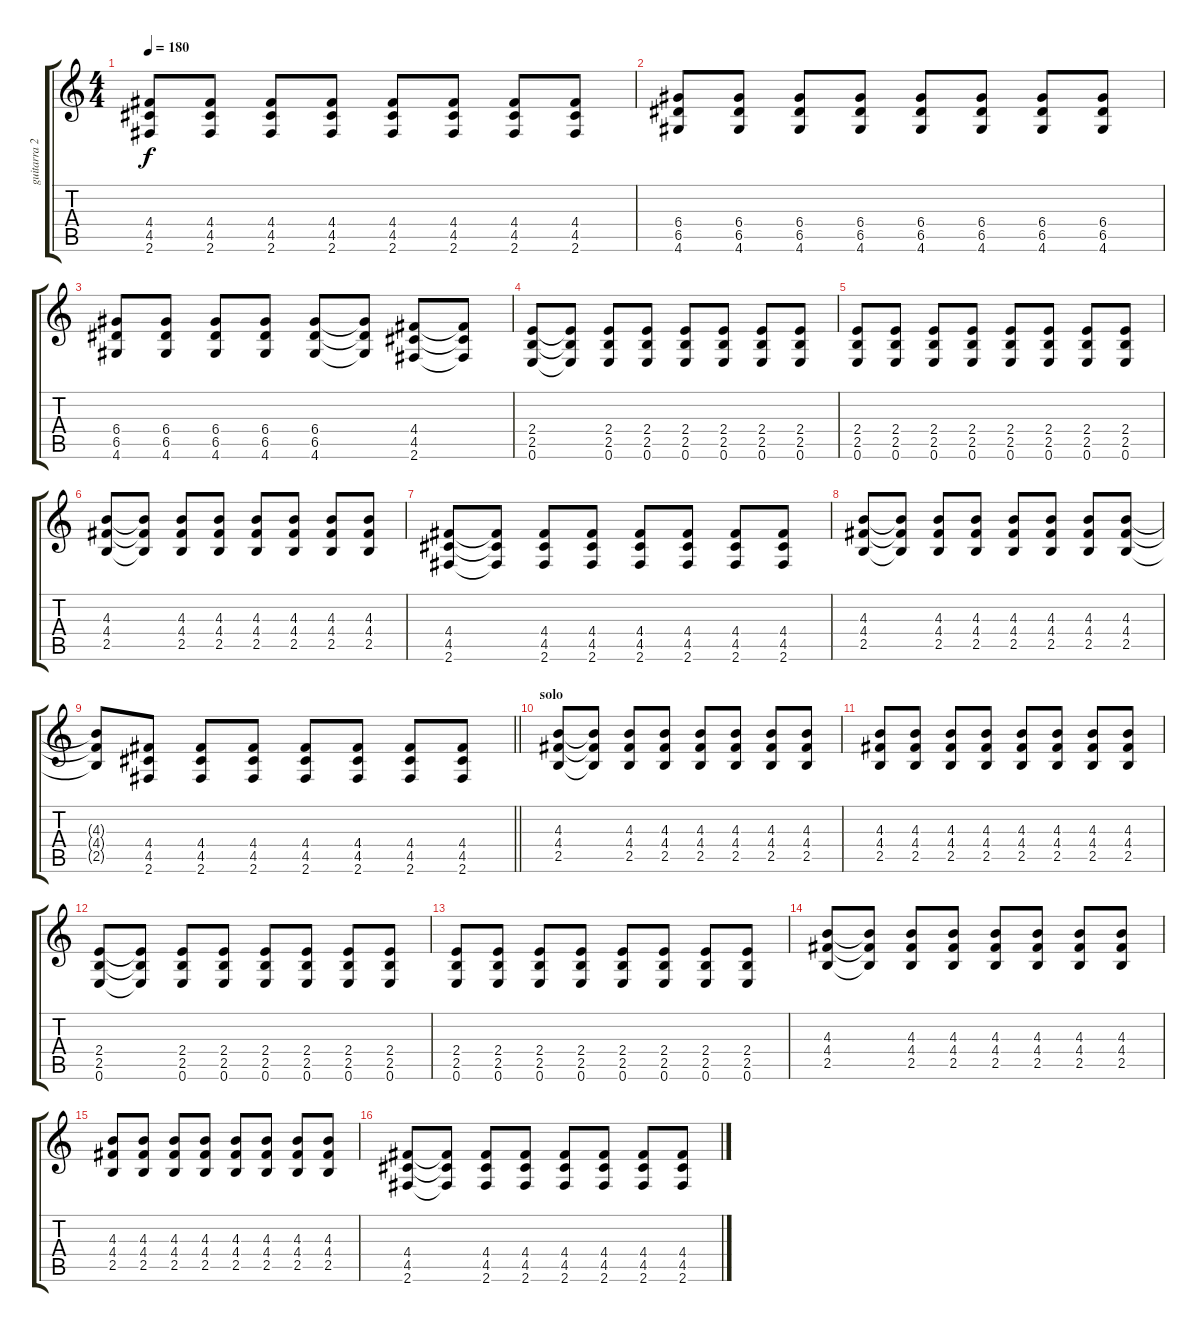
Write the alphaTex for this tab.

\track ("guitarra 2" "guitarra 2") {instrument overdrivenguitar}
\staff {score tabs}
\tuning (E4 B3 G3 D3 A2 E2) {hide}
\ts (4 4)
\tempo 180
\clef g2
\ks c
(4.4 4.5 2.6).8{dy f} (4.4 4.5 2.6).8 (4.4 4.5 2.6).8 (4.4 4.5 2.6).8 (4.4 4.5 2.6).8 (4.4 4.5 2.6).8 (4.4 4.5 2.6).8 (4.4 4.5 2.6).8 |
(6.4 6.5 4.6).8 (6.4 6.5 4.6).8 (6.4 6.5 4.6).8 (6.4 6.5 4.6).8 (6.4 6.5 4.6).8 (6.4 6.5 4.6).8 (6.4 6.5 4.6).8 (6.4 6.5 4.6).8 |
(6.4 6.5 4.6).8 (6.4 6.5 4.6).8 (6.4 6.5 4.6).8 (6.4 6.5 4.6).8 (6.4 6.5 4.6).8 (6.4{t} 6.5{t} 4.6{t}).8 (4.4 4.5 2.6).8 (4.4{t} 4.5{t} 2.6{t}).8 |
(2.4 2.5 0.6).8 (2.4{t} 2.5{t} 0.6{t}).8 (2.4 2.5 0.6).8 (2.4 2.5 0.6).8 (2.4 2.5 0.6).8 (2.4 2.5 0.6).8 (2.4 2.5 0.6).8 (2.4 2.5 0.6).8 |
(2.4 2.5 0.6).8 (2.4 2.5 0.6).8 (2.4 2.5 0.6).8 (2.4 2.5 0.6).8 (2.4 2.5 0.6).8 (2.4 2.5 0.6).8 (2.4 2.5 0.6).8 (2.4 2.5 0.6).8 |
(4.3 4.4 2.5).8 (4.3{t} 4.4{t} 2.5{t}).8 (4.3 4.4 2.5).8 (4.3 4.4 2.5).8 (4.3 4.4 2.5).8 (4.3 4.4 2.5).8 (4.3 4.4 2.5).8 (4.3 4.4 2.5).8 |
(4.4 4.5 2.6).8 (4.4{t} 4.5{t} 2.6{t}).8 (4.4 4.5 2.6).8 (4.4 4.5 2.6).8 (4.4 4.5 2.6).8 (4.4 4.5 2.6).8 (4.4 4.5 2.6).8 (4.4 4.5 2.6).8 |
(4.3 4.4 2.5).8 (4.3{t} 4.4{t} 2.5{t}).8 (4.3 4.4 2.5).8 (4.3 4.4 2.5).8 (4.3 4.4 2.5).8 (4.3 4.4 2.5).8 (4.3 4.4 2.5).8 (4.3 4.4 2.5).8 |
\barLineRight lightlight
(4.3{t} 4.4{t} 2.5{t}).8 (4.4 4.5 2.6).8 (4.4 4.5 2.6).8 (4.4 4.5 2.6).8 (4.4 4.5 2.6).8 (4.4 4.5 2.6).8 (4.4 4.5 2.6).8 (4.4 4.5 2.6).8 |
\section ("" "solo")
(4.3 4.4 2.5).8 (4.3{t} 4.4{t} 2.5{t}).8 (4.3 4.4 2.5).8 (4.3 4.4 2.5).8 (4.3 4.4 2.5).8 (4.3 4.4 2.5).8 (4.3 4.4 2.5).8 (4.3 4.4 2.5).8 |
(4.3 4.4 2.5).8 (4.3 4.4 2.5).8 (4.3 4.4 2.5).8 (4.3 4.4 2.5).8 (4.3 4.4 2.5).8 (4.3 4.4 2.5).8 (4.3 4.4 2.5).8 (4.3 4.4 2.5).8 |
(2.4 2.5 0.6).8 (2.4{t} 2.5{t} 0.6{t}).8 (2.4 2.5 0.6).8 (2.4 2.5 0.6).8 (2.4 2.5 0.6).8 (2.4 2.5 0.6).8 (2.4 2.5 0.6).8 (2.4 2.5 0.6).8 |
(2.4 2.5 0.6).8 (2.4 2.5 0.6).8 (2.4 2.5 0.6).8 (2.4 2.5 0.6).8 (2.4 2.5 0.6).8 (2.4 2.5 0.6).8 (2.4 2.5 0.6).8 (2.4 2.5 0.6).8 |
(4.3 4.4 2.5).8 (4.3{t} 4.4{t} 2.5{t}).8 (4.3 4.4 2.5).8 (4.3 4.4 2.5).8 (4.3 4.4 2.5).8 (4.3 4.4 2.5).8 (4.3 4.4 2.5).8 (4.3 4.4 2.5).8 |
(4.3 4.4 2.5).8 (4.3 4.4 2.5).8 (4.3 4.4 2.5).8 (4.3 4.4 2.5).8 (4.3 4.4 2.5).8 (4.3 4.4 2.5).8 (4.3 4.4 2.5).8 (4.3 4.4 2.5).8 |
(4.4 4.5 2.6).8 (4.4{t} 4.5{t} 2.6{t}).8 (4.4 4.5 2.6).8 (4.4 4.5 2.6).8 (4.4 4.5 2.6).8 (4.4 4.5 2.6).8 (4.4 4.5 2.6).8 (4.4 4.5 2.6).8
